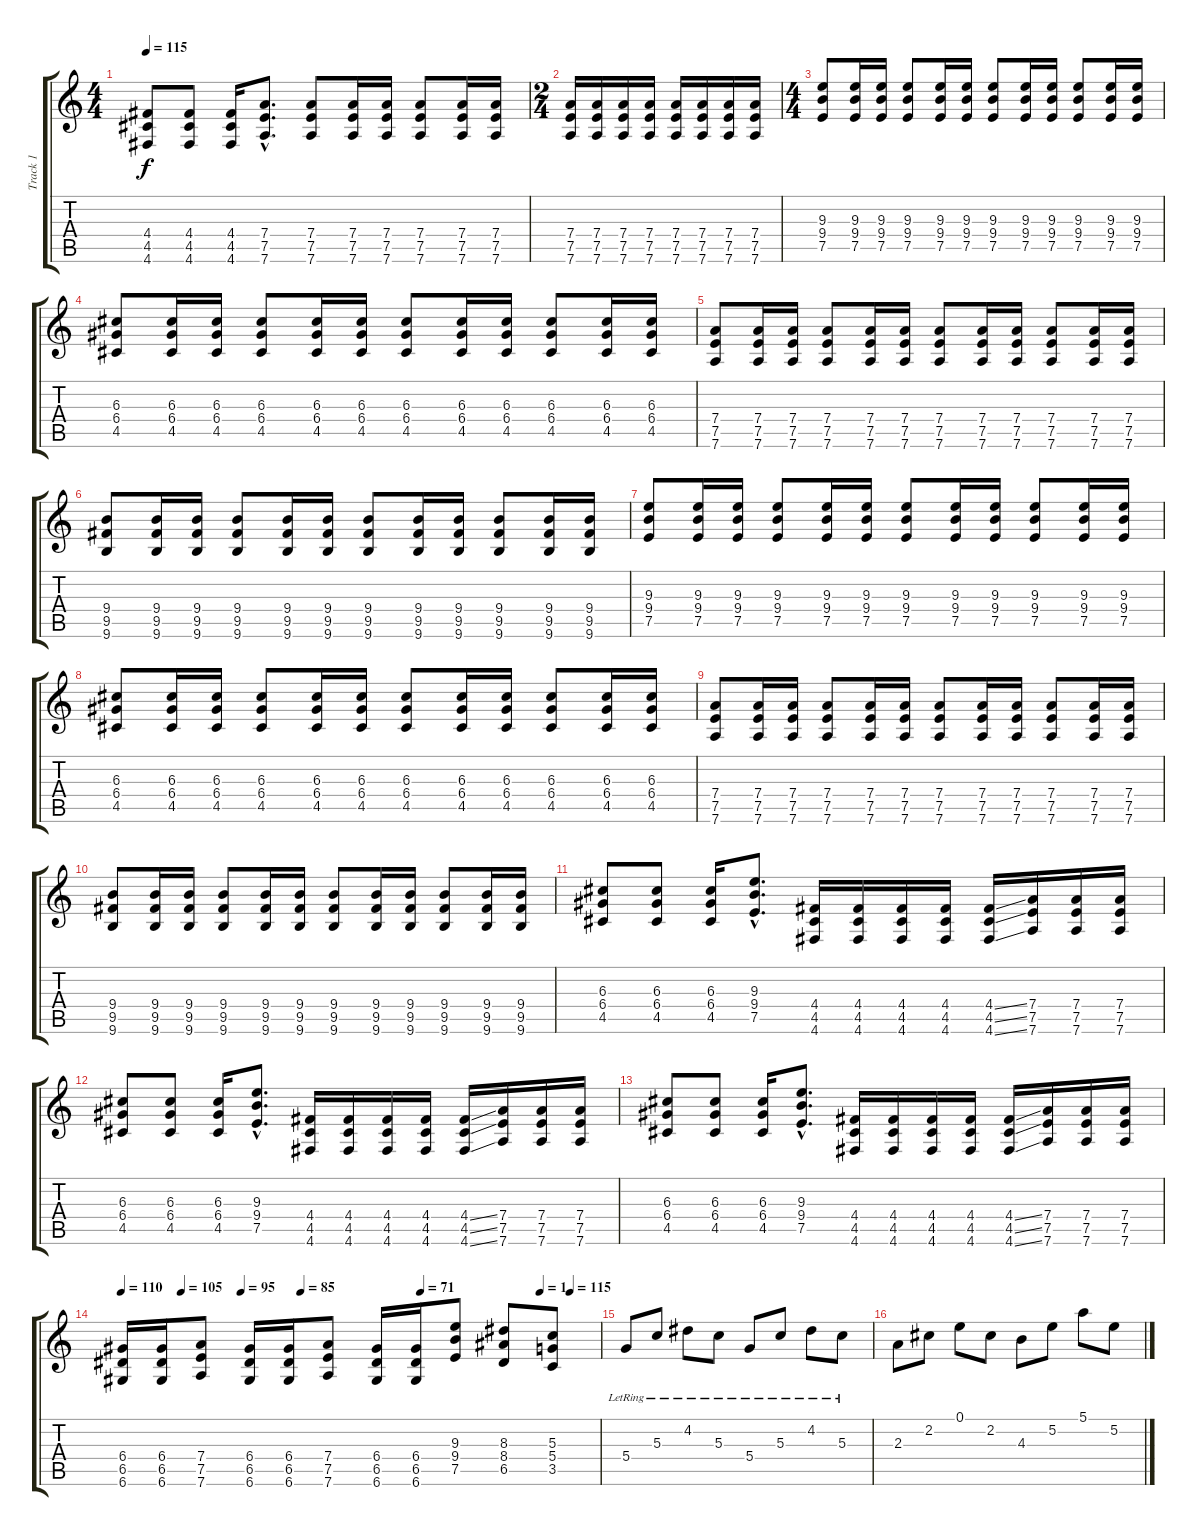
\track ("Track 1" "Track 1") {instrument distortionguitar}
\staff {score tabs}
\tuning (E4 B3 G3 D3 A2 D2) {hide}
\ts (4 4)
\tempo 115
\clef g2
\ks c
(4.4 4.5 4.6).8{dy f instrument distortionguitar} (4.4 4.5 4.6).8 (4.4 4.5 4.6).16 (7.4{hac} 7.5{hac} 7.6{hac}).8{d} (7.4 7.5 7.6).8 (7.4 7.5 7.6).16 (7.4 7.5 7.6).16 (7.4 7.5 7.6).8 (7.4 7.5 7.6).16 (7.4 7.5 7.6).16 |
\ts (2 4)
(7.4 7.5 7.6).16 (7.4 7.5 7.6).16 (7.4 7.5 7.6).16 (7.4 7.5 7.6).16 (7.4 7.5 7.6).16 (7.4 7.5 7.6).16 (7.4 7.5 7.6).16 (7.4 7.5 7.6).16 |
\ts (4 4)
(9.3 9.4 7.5).8 (9.3 9.4 7.5).16 (9.3 9.4 7.5).16 (9.3 9.4 7.5).8 (9.3 9.4 7.5).16 (9.3 9.4 7.5).16 (9.3 9.4 7.5).8 (9.3 9.4 7.5).16 (9.3 9.4 7.5).16 (9.3 9.4 7.5).8 (9.3 9.4 7.5).16 (9.3 9.4 7.5).16 |
(6.3 6.4 4.5).8 (6.3 6.4 4.5).16 (6.3 6.4 4.5).16 (6.3 6.4 4.5).8 (6.3 6.4 4.5).16 (6.3 6.4 4.5).16 (6.3 6.4 4.5).8 (6.3 6.4 4.5).16 (6.3 6.4 4.5).16 (6.3 6.4 4.5).8 (6.3 6.4 4.5).16 (6.3 6.4 4.5).16 |
(7.4 7.5 7.6).8 (7.4 7.5 7.6).16 (7.4 7.5 7.6).16 (7.4 7.5 7.6).8 (7.4 7.5 7.6).16 (7.4 7.5 7.6).16 (7.4 7.5 7.6).8 (7.4 7.5 7.6).16 (7.4 7.5 7.6).16 (7.4 7.5 7.6).8 (7.4 7.5 7.6).16 (7.4 7.5 7.6).16 |
(9.4 9.5 9.6).8 (9.4 9.5 9.6).16 (9.4 9.5 9.6).16 (9.4 9.5 9.6).8 (9.4 9.5 9.6).16 (9.4 9.5 9.6).16 (9.4 9.5 9.6).8 (9.4 9.5 9.6).16 (9.4 9.5 9.6).16 (9.4 9.5 9.6).8 (9.4 9.5 9.6).16 (9.4 9.5 9.6).16 |
(9.3 9.4 7.5).8 (9.3 9.4 7.5).16 (9.3 9.4 7.5).16 (9.3 9.4 7.5).8 (9.3 9.4 7.5).16 (9.3 9.4 7.5).16 (9.3 9.4 7.5).8 (9.3 9.4 7.5).16 (9.3 9.4 7.5).16 (9.3 9.4 7.5).8 (9.3 9.4 7.5).16 (9.3 9.4 7.5).16 |
(6.3 6.4 4.5).8 (6.3 6.4 4.5).16 (6.3 6.4 4.5).16 (6.3 6.4 4.5).8 (6.3 6.4 4.5).16 (6.3 6.4 4.5).16 (6.3 6.4 4.5).8 (6.3 6.4 4.5).16 (6.3 6.4 4.5).16 (6.3 6.4 4.5).8 (6.3 6.4 4.5).16 (6.3 6.4 4.5).16 |
(7.4 7.5 7.6).8 (7.4 7.5 7.6).16 (7.4 7.5 7.6).16 (7.4 7.5 7.6).8 (7.4 7.5 7.6).16 (7.4 7.5 7.6).16 (7.4 7.5 7.6).8 (7.4 7.5 7.6).16 (7.4 7.5 7.6).16 (7.4 7.5 7.6).8 (7.4 7.5 7.6).16 (7.4 7.5 7.6).16 |
(9.4 9.5 9.6).8 (9.4 9.5 9.6).16 (9.4 9.5 9.6).16 (9.4 9.5 9.6).8 (9.4 9.5 9.6).16 (9.4 9.5 9.6).16 (9.4 9.5 9.6).8 (9.4 9.5 9.6).16 (9.4 9.5 9.6).16 (9.4 9.5 9.6).8 (9.4 9.5 9.6).16 (9.4 9.5 9.6).16 |
(6.3 6.4 4.5).8 (6.3 6.4 4.5).8 (6.3 6.4 4.5).16 (9.3{hac} 9.4{hac} 7.5{hac}).8{d} (4.4 4.5 4.6).16 (4.4 4.5 4.6).16 (4.4 4.5 4.6).16 (4.4 4.5 4.6).16 (4.4{ss} 4.5{ss} 4.6{ss}).16 (7.4 7.5 7.6).16 (7.4 7.5 7.6).16 (7.4 7.5 7.6).16 |
(6.3 6.4 4.5).8 (6.3 6.4 4.5).8 (6.3 6.4 4.5).16 (9.3{hac} 9.4{hac} 7.5{hac}).8{d} (4.4 4.5 4.6).16 (4.4 4.5 4.6).16 (4.4 4.5 4.6).16 (4.4 4.5 4.6).16 (4.4{ss} 4.5{ss} 4.6{ss}).16 (7.4 7.5 7.6).16 (7.4 7.5 7.6).16 (7.4 7.5 7.6).16 |
(6.3 6.4 4.5).8 (6.3 6.4 4.5).8 (6.3 6.4 4.5).16 (9.3{hac} 9.4{hac} 7.5{hac}).8{d} (4.4 4.5 4.6).16 (4.4 4.5 4.6).16 (4.4 4.5 4.6).16 (4.4 4.5 4.6).16 (4.4{ss} 4.5{ss} 4.6{ss}).16 (7.4 7.5 7.6).16 (7.4 7.5 7.6).16 (7.4 7.5 7.6).16 |
\tempo 110
\tempo (105 0.125)
\tempo (95 0.25)
\tempo (85 0.375)
\tempo (71 0.625)
\tempo (1 0.875)
\tempo (115 0.9375)
(6.4 6.5 6.6).16 (6.4 6.5 6.6).16 (7.4 7.5 7.6).8 (6.4 6.5 6.6).16 (6.4 6.5 6.6).16 (7.4 7.5 7.6).8 (6.4 6.5 6.6).16 (6.4 6.5 6.6).16 (9.3 9.4 7.5).8 (8.3 8.4 6.5).8 (5.3 5.4 3.5).8 |
5.4{lr}.8{instrument acousticguitarnylon} 5.3{lr}.8 4.2{lr}.8 5.3{lr}.8 5.4{lr}.8 5.3{lr}.8 4.2{lr}.8 5.3{lr}.8 |
2.3.8 2.2.8 0.1.8 2.2.8 4.3.8 5.2.8 5.1.8 5.2.8
